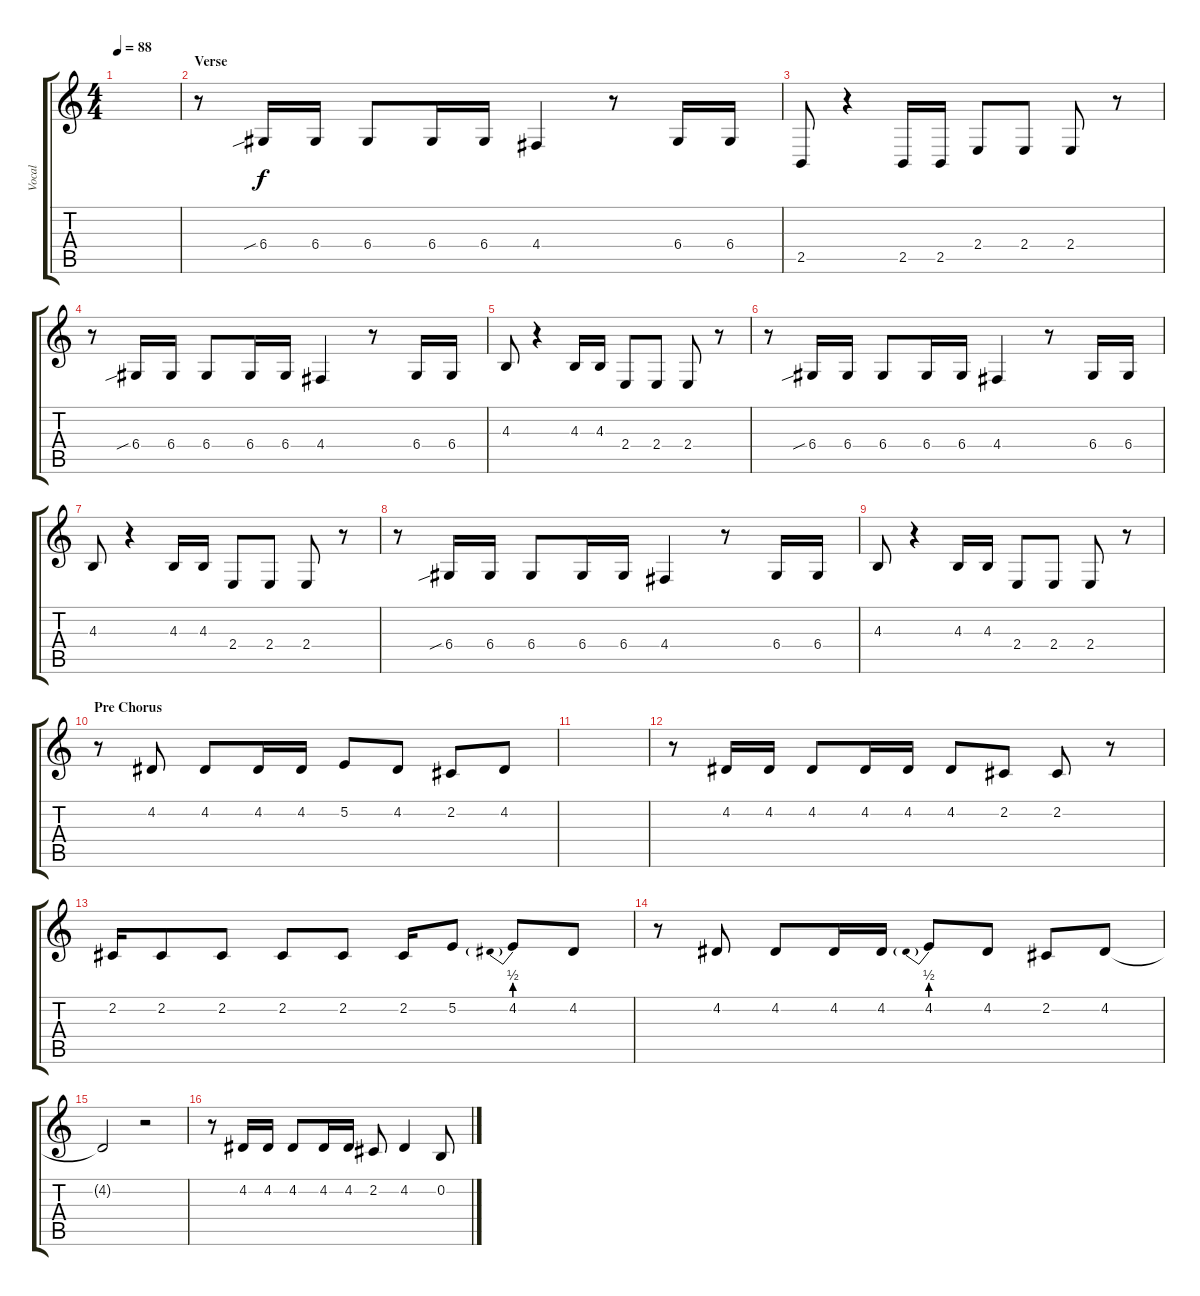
\track ("Vocal" "Vocal") {instrument cello}
\staff {score tabs}
\tuning (E4 B3 G3 D3 A2 E2) {hide}
\ts (4 4)
\tempo 88
\clef g2
\ks c
|
\section ("" "Verse")
r.8 6.4{sib}.16 6.4.16 6.4.8 6.4.16 6.4.16 4.4.4 r.8 6.4.16 6.4.16 |
2.5.8 r.4 2.5.16 2.5.16 2.4.8 2.4.8 2.4.8 r.8 |
r.8 6.4{sib}.16 6.4.16 6.4.8 6.4.16 6.4.16 4.4.4 r.8 6.4.16 6.4.16 |
4.3.8 r.4 4.3.16 4.3.16 2.4.8 2.4.8 2.4.8 r.8 |
r.8 6.4{sib}.16 6.4.16 6.4.8 6.4.16 6.4.16 4.4.4 r.8 6.4.16 6.4.16 |
4.3.8 r.4 4.3.16 4.3.16 2.4.8 2.4.8 2.4.8 r.8 |
r.8 6.4{sib}.16 6.4.16 6.4.8 6.4.16 6.4.16 4.4.4 r.8 6.4.16 6.4.16 |
4.3.8 r.4 4.3.16 4.3.16 2.4.8 2.4.8 2.4.8 r.8 |
\section ("" "Pre Chorus")
r.8 4.2.8 4.2.8 4.2.16 4.2.16 5.2.8 4.2.8 2.2.8 4.2.8 |
|
r.8 4.2.16 4.2.16 4.2.8 4.2.16 4.2.16 4.2.8 2.2.8 2.2.8 r.8 |
2.2.16 2.2.8 2.2.8 2.2.8 2.2.8 2.2.16 5.2.8 4.2{be (prebend 0 2 60 2)}.8 4.2.8 |
r.8 4.2.8 4.2.8 4.2.16 4.2.16 4.2{be (prebend 0 2 60 2)}.8 4.2.8 2.2.8 4.2.8 |
4.2{t}.2 r.2 |
r.8 4.2.16 4.2.16 4.2.8 4.2.16 4.2.16 2.2.8 4.2.4 0.2.8
